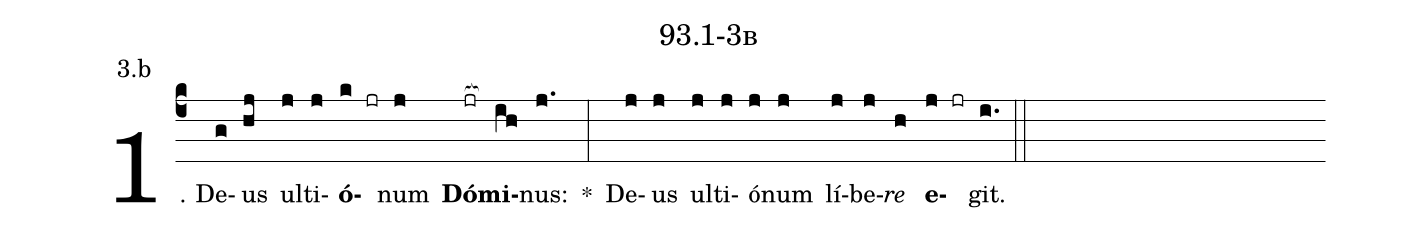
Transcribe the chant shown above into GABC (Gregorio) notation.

name: 93.1-3b;
annotation: 3.b;
%%
(c4)1. De(g)us(hj) ul(j)ti(j)<b>ó</b>(k jr)num(j) <b>Dó</b>(jr[ocb:1{])<b>mi</b>(ih[ocb:0}])nus:(j.) *(:) De(j)us(j) ul(j)ti(j)ó(j)num(j) lí(j)be(j)<i>re</i>(h) <b>e</b>(j jr)git.(i.) (::)


%E(j) u(j) o(j) u(h) a(j) e.(i.) (::)
